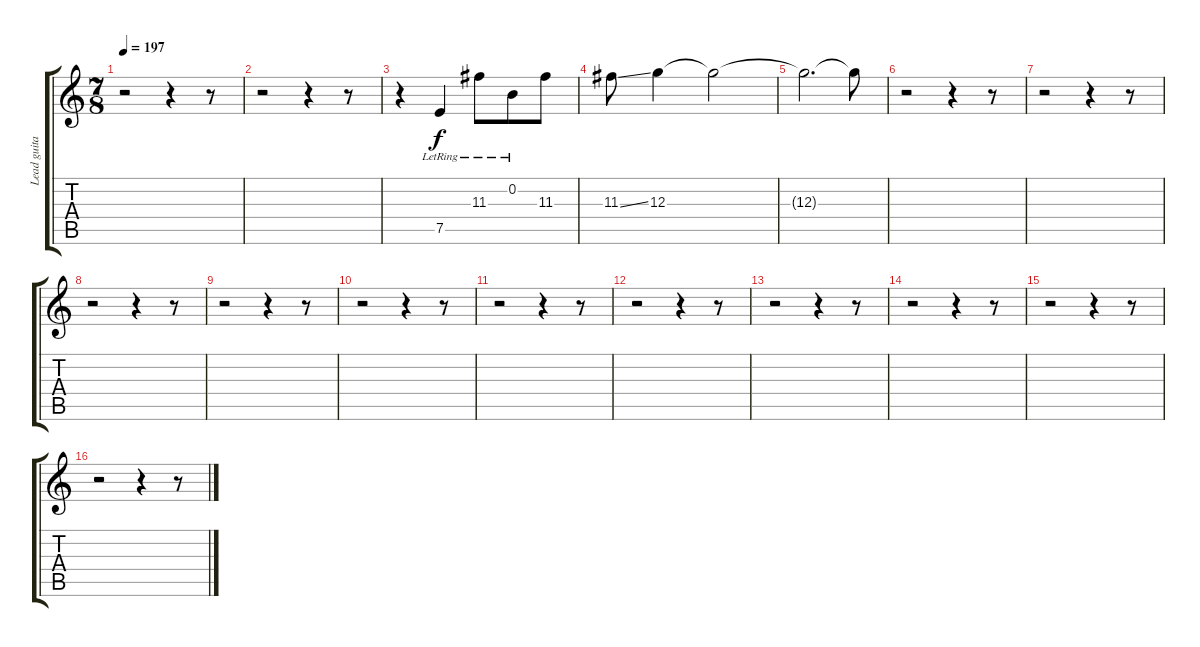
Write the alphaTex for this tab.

\track ("Lead guitar" "Lead guita") {instrument overdrivenguitar}
\staff {score tabs}
\tuning (E4 B3 G3 D3 A2 E2) {hide}
\ts (7 8)
\tempo 197
\clef g2
\ks c
r.2{dy f} r.4 r.8 |
r.2 r.4 r.8 |
r.4{volume 16 instrument electricguitarjazz} 7.5{lr}.4 11.3{lr}.8 0.2{lr}.8 11.3.8 |
11.3{ss}.8{instrument electricguitarjazz} 12.3.4 12.3{t}.2 |
12.3{t}.2{d instrument electricguitarjazz} 12.3{t}.8 |
r.2 r.4 r.8 |
r.2 r.4 r.8 |
r.2 r.4 r.8 |
r.2 r.4 r.8 |
r.2 r.4 r.8 |
r.2 r.4 r.8 |
r.2 r.4 r.8 |
r.2 r.4 r.8 |
r.2 r.4 r.8 |
r.2 r.4 r.8 |
r.2 r.4 r.8
